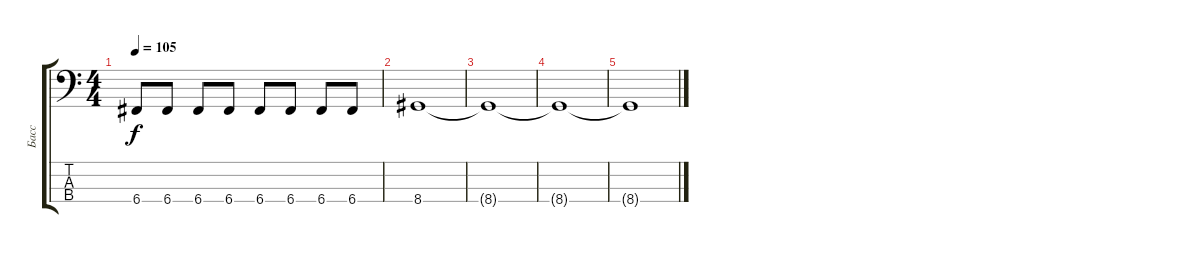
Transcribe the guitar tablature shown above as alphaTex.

\track ("Басс" "Басс") {instrument electricbassfinger}
\staff {score tabs}
\tuning (F2 C2 G1 C1) {hide}
\ts (4 4)
\tempo 105
\clef f4
\ks c
6.4.8{dy f} 6.4.8 6.4.8 6.4.8 6.4.8 6.4.8 6.4.8 6.4.8 |
8.4.1 |
8.4{t}.1 |
8.4{t}.1 |
8.4{t}.1
